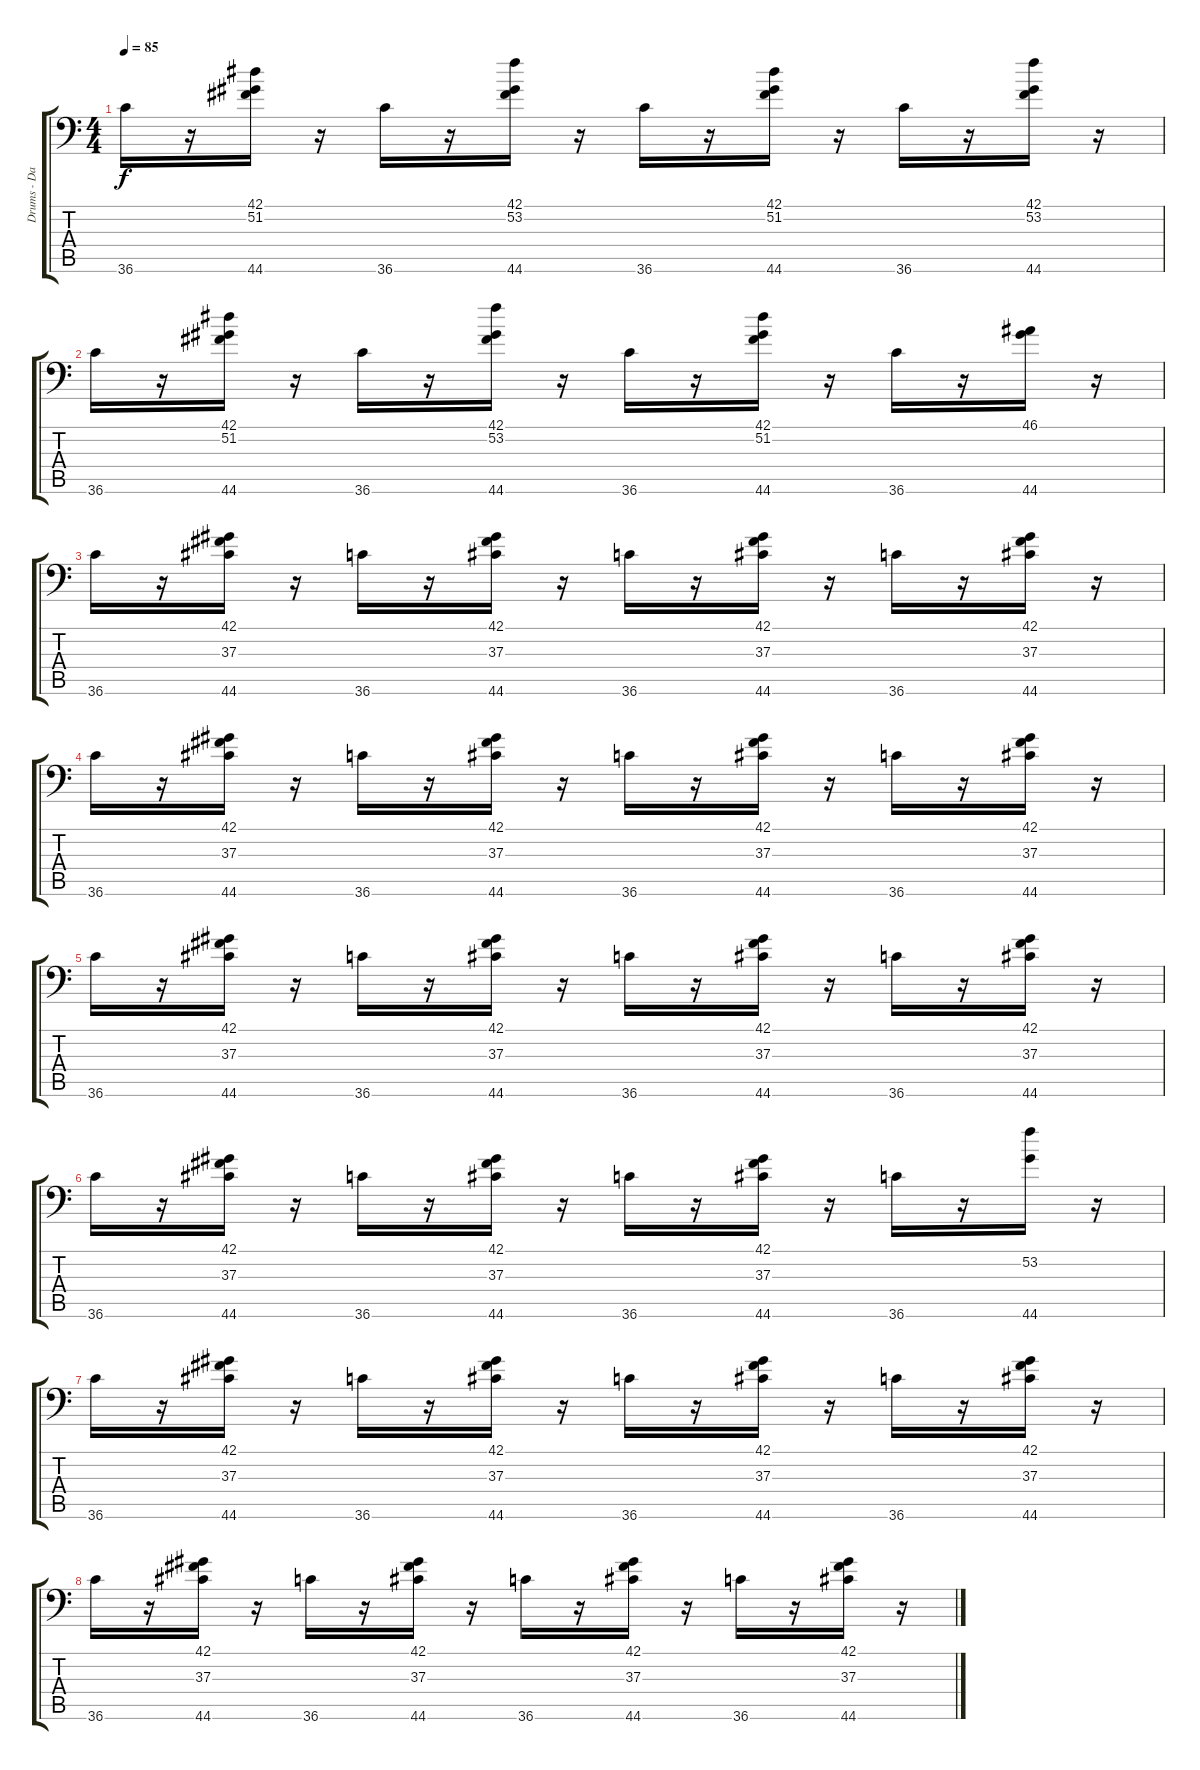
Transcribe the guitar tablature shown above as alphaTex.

\track ("Drums - Dan Flint" "Drums - Da") {instrument acousticgrandpiano}
\staff {score tabs}
\tuning (C-1 C-1 C-1 C-1 C-1 C-1) {hide}
\ts (4 4)
\tempo 85
\clef f4
\ks c
36.6.16{dy f} r.16 (42.1 51.2 44.6).16 r.16 36.6.16 r.16 (42.1 53.2 44.6).16 r.16 36.6.16 r.16 (42.1 51.2 44.6).16 r.16 36.6.16 r.16 (42.1 53.2 44.6).16 r.16 |
36.6.16 r.16 (42.1 51.2 44.6).16 r.16 36.6.16 r.16 (42.1 53.2 44.6).16 r.16 36.6.16 r.16 (42.1 51.2 44.6).16 r.16 36.6.16 r.16 (46.1 44.6).16 r.16 |
36.6.16 r.16 (42.1 37.3 44.6).16 r.16 36.6.16 r.16 (42.1 37.3 44.6).16 r.16 36.6.16 r.16 (42.1 37.3 44.6).16 r.16 36.6.16 r.16 (42.1 37.3 44.6).16 r.16 |
36.6.16 r.16 (42.1 37.3 44.6).16 r.16 36.6.16 r.16 (42.1 37.3 44.6).16 r.16 36.6.16 r.16 (42.1 37.3 44.6).16 r.16 36.6.16 r.16 (42.1 37.3 44.6).16 r.16 |
36.6.16 r.16 (42.1 37.3 44.6).16 r.16 36.6.16 r.16 (42.1 37.3 44.6).16 r.16 36.6.16 r.16 (42.1 37.3 44.6).16 r.16 36.6.16 r.16 (42.1 37.3 44.6).16 r.16 |
36.6.16 r.16 (42.1 37.3 44.6).16 r.16 36.6.16 r.16 (42.1 37.3 44.6).16 r.16 36.6.16 r.16 (42.1 37.3 44.6).16 r.16 36.6.16 r.16 (53.2 44.6).16 r.16 |
36.6.16 r.16 (42.1 37.3 44.6).16 r.16 36.6.16 r.16 (42.1 37.3 44.6).16 r.16 36.6.16 r.16 (42.1 37.3 44.6).16 r.16 36.6.16 r.16 (42.1 37.3 44.6).16 r.16 |
36.6.16 r.16 (42.1 37.3 44.6).16 r.16 36.6.16 r.16 (42.1 37.3 44.6).16 r.16 36.6.16 r.16 (42.1 37.3 44.6).16 r.16 36.6.16 r.16 (42.1 37.3 44.6).16 r.16
